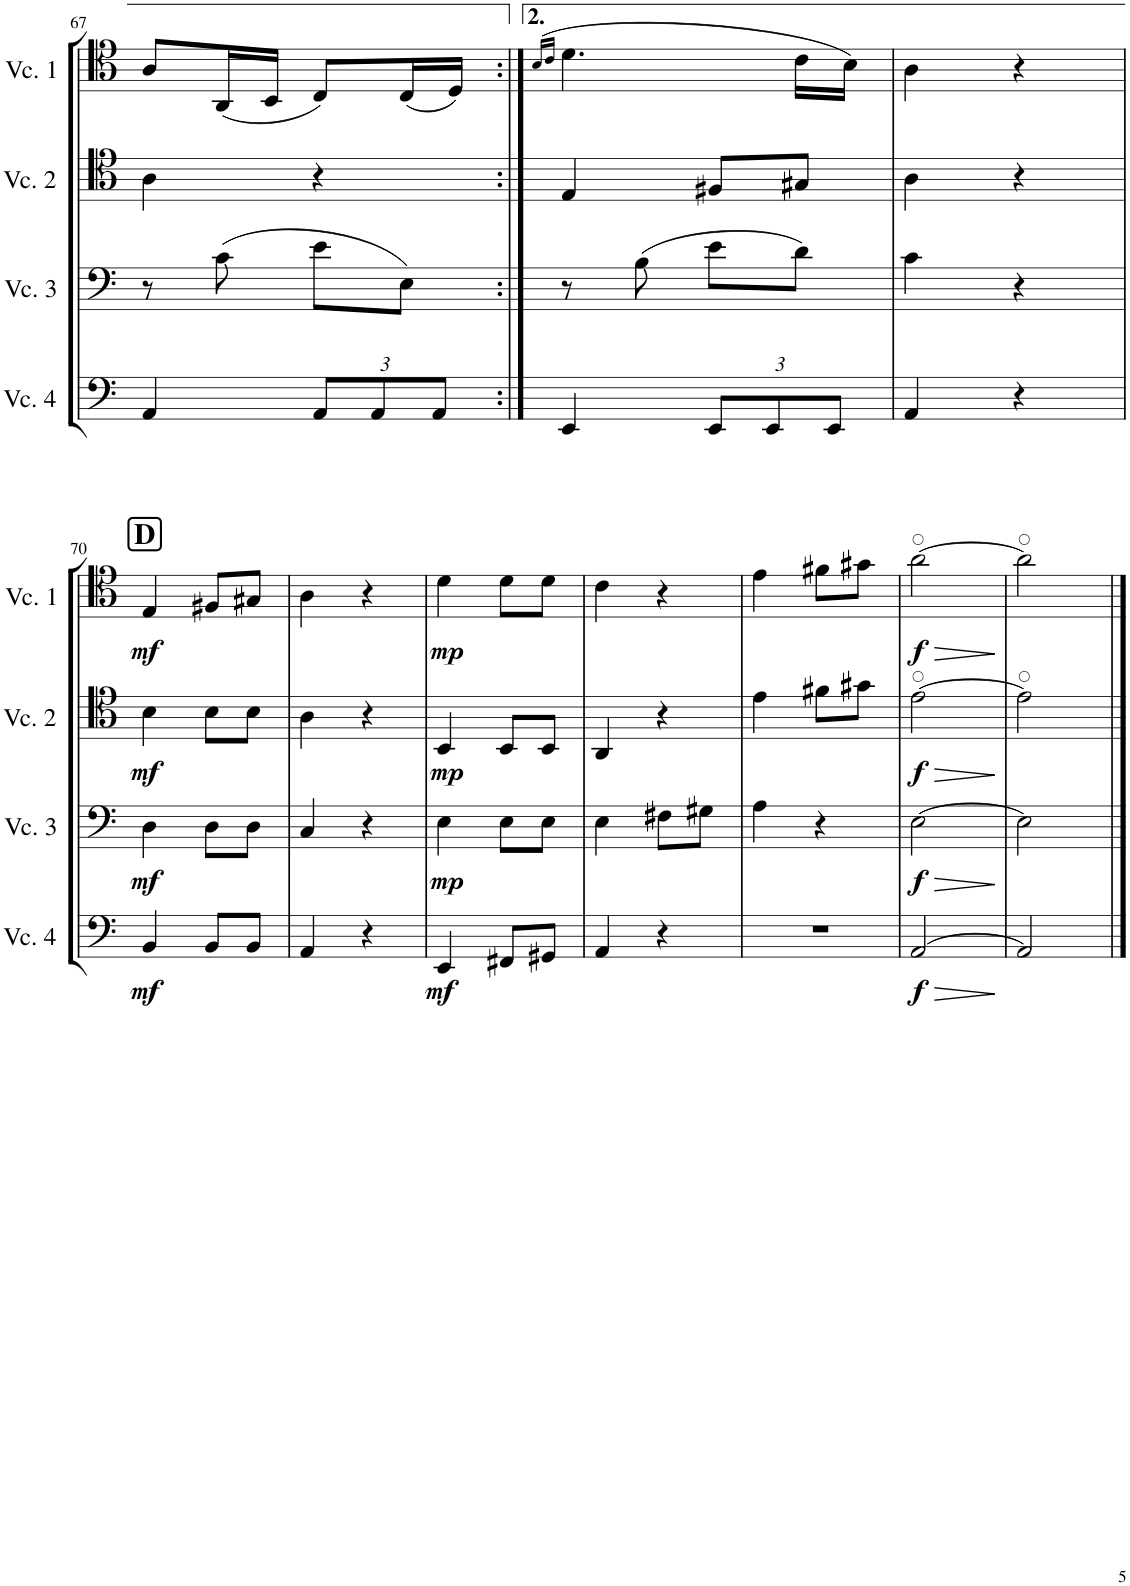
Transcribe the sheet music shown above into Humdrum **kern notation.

**kern	**dynam	**kern	**dynam	**kern	**dynam	**kern	**dynam
*part4	*part4	*part3	*part3	*part2	*part2	*part1	*part1
*staff4	*staff4	*staff3	*staff3	*staff2	*staff2	*staff1	*staff1
*I"Cello 4	*	*I"Cello 3	*	*I"Cello 2	*	*I"Cello 1	*
!!LO:PB:g=z
*clefF4	*	*clefF4	*	*clefC4	*	*clefC4	*
*k[]	*	*k[]	*	*k[]	*	*k[]	*
*M2/4	*	*M2/4	*	*M2/4	*	*M2/4	*
=67	=67	=67	=67	=67	=67	=67	=67
4AA/	.	8r	.	4A\	.	8A/L	.
.	.	(8c\	.	.	.	(16AA/L	.
.	.	.	.	.	.	16BB/JJ	.
*Xbrackettup	*	*	*	*	*	*	*
12AA/L	.	8e\L	.	4r	.	8C/L)	.
12AA/	.	.	.	.	.	.	.
.	.	8E\J)	.	.	.	(16C/L	.
12AA/J	.	.	.	.	.	.	.
.	.	.	.	.	.	16D/JJ)	.
=68:|!	=68:|!	=68:|!	=68:|!	=68:|!	=68:|!	=68:|!	=68:|!
.	.	.	.	.	.	(>16qB/LL	.
.	.	.	.	.	.	16qc/JJ	.
4EE/	.	8r	.	4E/	.	4.d\	.
.	.	(8B\	.	.	.	.	.
12EE/L	.	8e\L	.	8F#X/L	.	.	.
12EE/	.	.	.	.	.	.	.
.	.	8d\J)	.	8G#X/J	.	16c\LL	.
12EE/J	.	.	.	.	.	.	.
.	.	.	.	.	.	16B\JJ)	.
=69	=69	=69	=69	=69	=69	=69	=69
4AA/	.	4c\	.	4A\	.	4A\	.
4r	.	4r	.	4r	.	4r	.
!!LO:LB:g=z
!!LO:REH:place=s1:a:B:cj:fs=14:t=D
=70	=70	=70	=70	=70	=70	=70	=70
!	!LO:DY:b	!	!LO:DY:b	!	!LO:DY:b	!	!LO:DY:b
4BB/	mf	4D\	mf	4B\	mf	4E/	mf
8BB/L	.	8D\L	.	8B\L	.	8F#X/L	.
8BB/J	.	8D\J	.	8B\J	.	8G#X/J	.
=71	=71	=71	=71	=71	=71	=71	=71
4AA/	.	4C/	.	4A\	.	4A\	.
4r	.	4r	.	4r	.	4r	.
=72	=72	=72	=72	=72	=72	=72	=72
!	!LO:DY:b	!	!LO:DY:b	!	!LO:DY:b	!	!LO:DY:b
4EE/	mf	4E\	mp	4BB/	mp	4d\	mp
8FF#X/L	.	8E\L	.	8BB/L	.	8d\L	.
8GG#X/J	.	8E\J	.	8BB/J	.	8d\J	.
=73	=73	=73	=73	=73	=73	=73	=73
4AA/	.	4E\	.	4AA/	.	4c\	.
4r	.	8F#X\L	.	4r	.	4r	.
.	.	8G#X\J	.	.	.	.	.
=74	=74	=74	=74	=74	=74	=74	=74
2r	.	4A\	.	4e\	.	4e\	.
.	.	4r	.	8f#X\L	.	8f#X\L	.
.	.	.	.	8g#X\J	.	8g#X\J	.
=75	=75	=75	=75	=75	=75	=75	=75
!	!LO:HP:b	!	!LO:HP:b	!	!LO:HP:b	!	!LO:HP:b
!	!LO:DY:n=1:b	!	!LO:DY:n=1:b	!	!LO:DY:n=1:b	!	!LO:DY:n=1:b
[>2AA/	> f	[2E\	> f	[2e\	> f	[2a\	> f
.	]	.	]	.	]	.	]
=76	=76	=76	=76	=76	=76	=76	=76
2AA/]	.	2E\]	.	2e\]	.	2a\]	.
==	==	==	==	==	==	==	==
*-	*-	*-	*-	*-	*-	*-	*-
